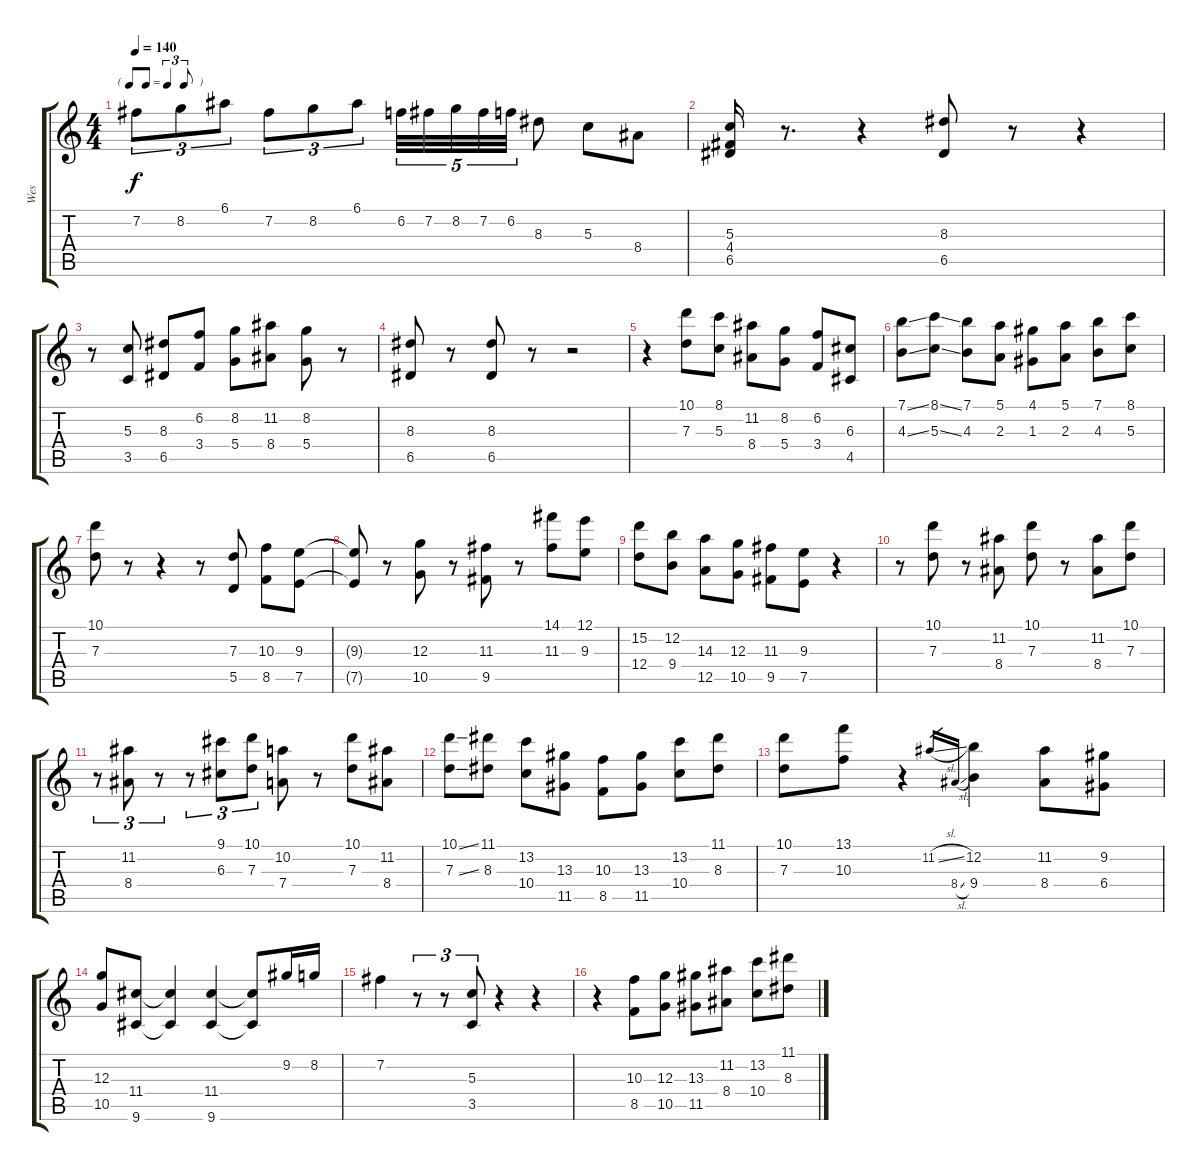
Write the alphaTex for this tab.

\track ("Wes" "Wes") {instrument electricguitarjazz}
\staff {score tabs}
\tuning (E4 B3 G3 D3 A2 E2) {hide}
\ts (4 4)
\tf triplet8th
\tempo 140
\clef g2
\ks c
7.2.8{tu (3 2) dy f} 8.2.8{tu (3 2)} 6.1.8{tu (3 2)} 7.2.8{tu (3 2)} 8.2.8{tu (3 2)} 6.1.8{tu (3 2)} 6.2.32{tu (5 4)} 7.2.32{tu (5 4)} 8.2.32{tu (5 4)} 7.2.32{tu (5 4)} 6.2.32{tu (5 4)} 8.3.8 5.3.8 8.4.8 |
(5.3 4.4 6.5).16 r.8{d} r.4 (8.3 6.5).8 r.8 r.4 |
r.8 (5.3 3.5).8 (8.3 6.5).8 (6.2 3.4).8 (8.2 5.4).8 (11.2 8.4).8 (8.2 5.4).8 r.8 |
(8.3 6.5).8 r.8 (8.3 6.5).8 r.8 r.2 |
r.4 (10.1 7.3).8 (8.1 5.3).8 (11.2 8.4).8 (8.2 5.4).8 (6.2 3.4).8 (6.3 4.5).8 |
(7.1{ss} 4.3{ss}).8 (8.1{ss} 5.3{ss}).8 (7.1 4.3).8 (5.1 2.3).8 (4.1 1.3).8 (5.1 2.3).8 (7.1 4.3).8 (8.1 5.3).8 |
(10.1 7.3).8 r.8 r.4 r.8 (7.3 5.5).8 (10.3 8.5).8 (9.3 7.5).8 |
(9.3{t} 7.5{t}).8 r.8 (12.3 10.5).8 r.8 (11.3 9.5).8 r.8 (14.1 11.3).8 (12.1 9.3).8 |
(15.2 12.4).8 (12.2 9.4).8 (14.3 12.5).8 (12.3 10.5).8 (11.3 9.5).8 (9.3 7.5).8 r.4 |
r.8 (10.1 7.3).8 r.8 (11.2 8.4).8 (10.1 7.3).8 r.8 (11.2 8.4).8 (10.1 7.3).8 |
r.8{tu (3 2)} (11.2 8.4).8{tu (3 2)} r.8{tu (3 2)} r.8{tu (3 2)} (9.1 6.3).8{tu (3 2)} (10.1 7.3).8{tu (3 2)} (10.2 7.4).8 r.8 (10.1 7.3).8 (11.2 8.4).8 |
(10.1{ss} 7.3{ss}).8 (11.1 8.3).8 (13.2 10.4).8 (13.3 11.5).8 (10.3 8.5).8 (13.3 11.5).8 (13.2 10.4).8 (11.1 8.3).8 |
(10.1 7.3).8 (13.1 10.3).8 r.4 11.2{sl}.16{gr} 8.4{sl}.16{gr} (12.2 9.4).4 (11.2 8.4).8 (9.2 6.4).8 |
(12.3 10.5).8 (11.4 9.6).8 (11.4{t} 9.6{t}).4 (11.4 9.6).4 (11.4{t} 9.6{t}).8 9.2.16 8.2.16 |
7.2.4 r.8{tu (3 2)} r.8{tu (3 2)} (5.3 3.5).8{tu (3 2)} r.4 r.4 |
r.4 (10.3 8.5).8 (12.3 10.5).8 (13.3 11.5).8 (11.2 8.4).8 (13.2 10.4).8 (11.1 8.3).8
